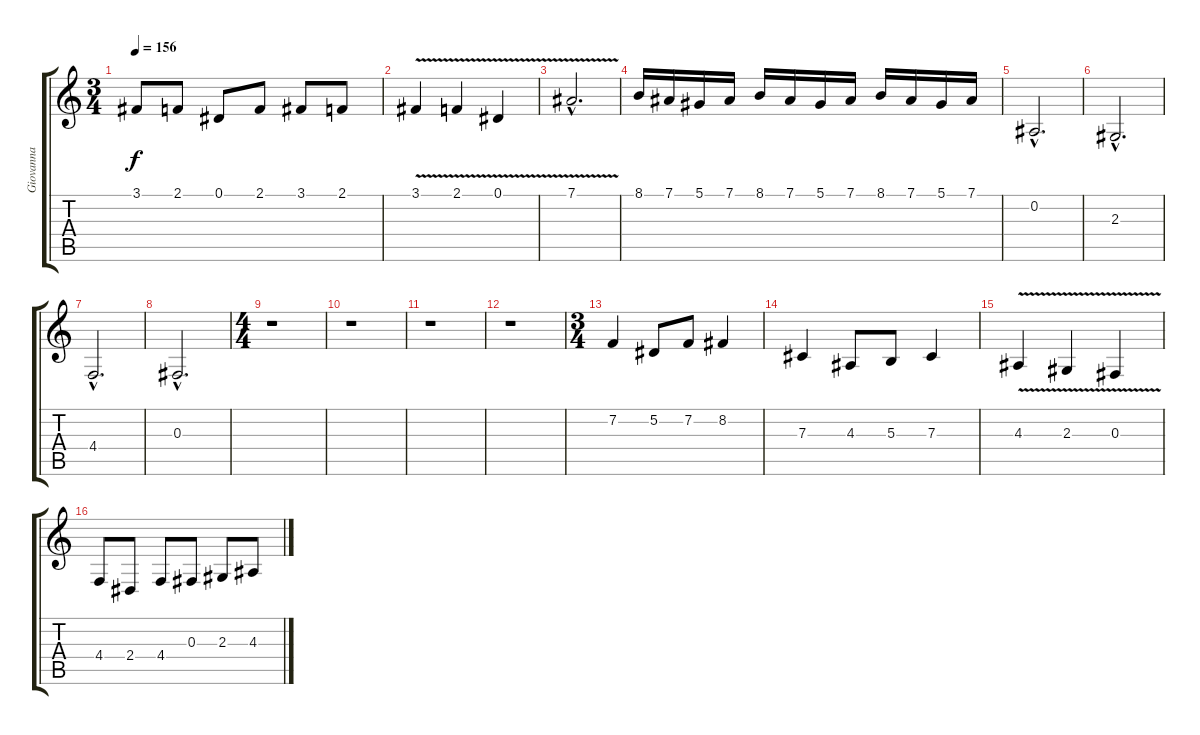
\track ("Giovanna" "Giovanna") {instrument accordion}
\staff {score tabs}
\tuning (Eb4 Bb3 Gb3 Db3 Ab2 Eb2) {hide}
\ts (3 4)
\tempo 156
\clef g2
\ks c
3.1.8{dy f} 2.1.8 0.1.8 2.1.8 3.1.8 2.1.8 |
3.1{v}.4 2.1{v}.4 0.1{v}.4 |
7.1{v hac}.2{d} |
8.1.16 7.1.16 5.1.16 7.1.16 8.1.16 7.1.16 5.1.16 7.1.16 8.1.16 7.1.16 5.1.16 7.1.16 |
0.2{hac}.2{d} |
2.3{hac}.2{d} |
4.4{hac}.2{d} |
0.3{hac}.2{d} |
\ts (4 4)
r.1 |
r.1 |
r.1 |
r.1 |
\ts (3 4)
7.2.4 5.2.8 7.2.8 8.2.4 |
7.3.4 4.3.8 5.3.8 7.3.4 |
4.3{v}.4 2.3{v}.4 0.3{v}.4 |
4.4.8 2.4.8 4.4.8 0.3.8 2.3.8 4.3.8
